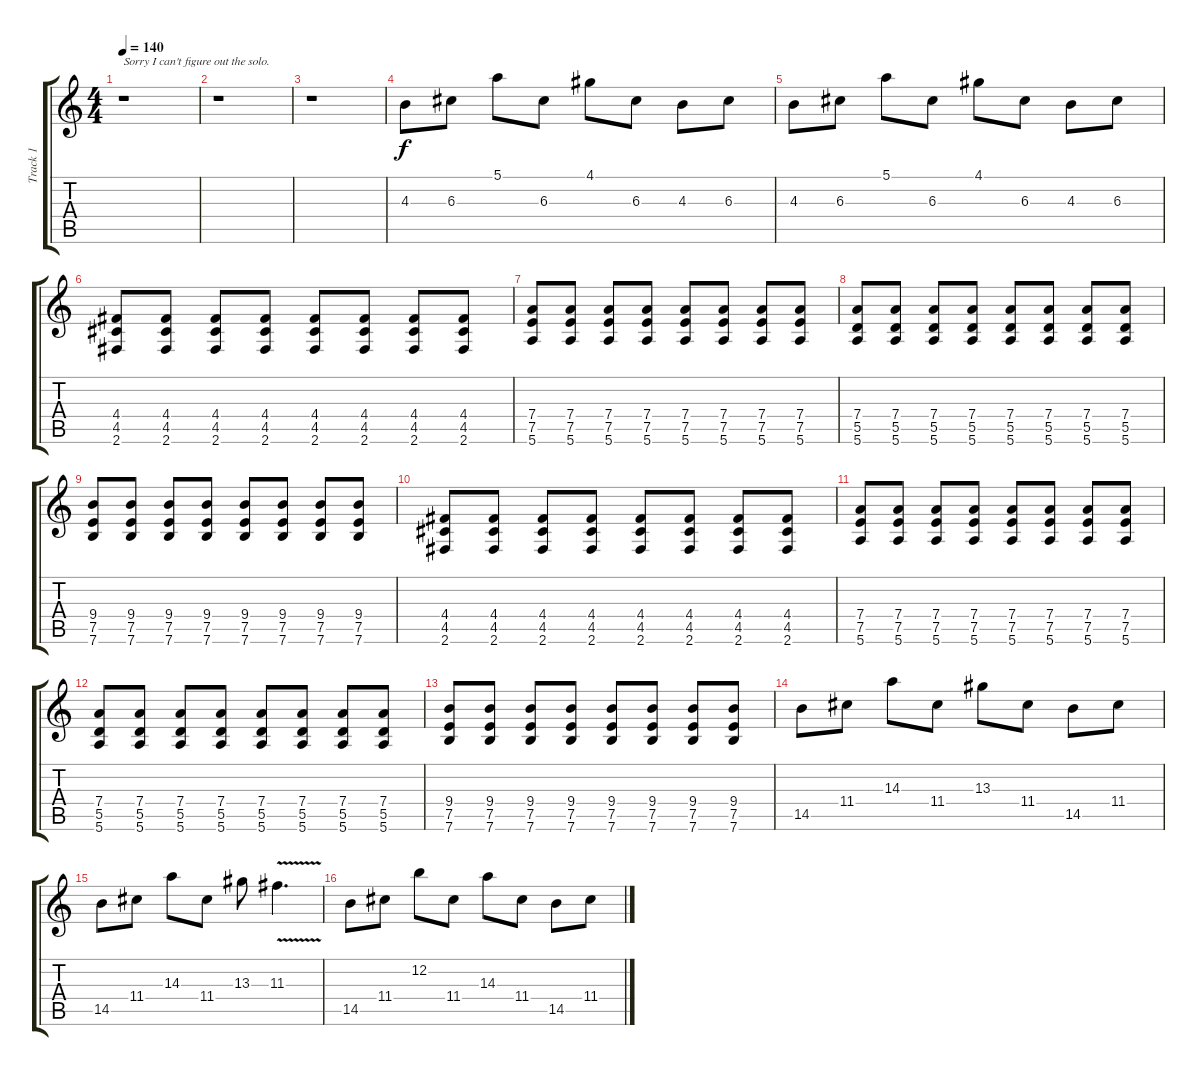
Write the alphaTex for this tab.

\track ("Track 1" "Track 1") {instrument distortionguitar}
\staff {score tabs}
\tuning (E4 B3 G3 D3 A2 E2) {hide}
\ts (4 4)
\tempo 140
\clef g2
\ks c
r.1{txt "Sorry I can't figure out the solo." dy f} |
r.1 |
r.1 |
4.3.8 6.3.8 5.1.8 6.3.8 4.1.8 6.3.8 4.3.8 6.3.8 |
4.3.8 6.3.8 5.1.8 6.3.8 4.1.8 6.3.8 4.3.8 6.3.8 |
(4.4 4.5 2.6).8 (4.4 4.5 2.6).8 (4.4 4.5 2.6).8 (4.4 4.5 2.6).8 (4.4 4.5 2.6).8 (4.4 4.5 2.6).8 (4.4 4.5 2.6).8 (4.4 4.5 2.6).8 |
(7.4 7.5 5.6).8 (7.4 7.5 5.6).8 (7.4 7.5 5.6).8 (7.4 7.5 5.6).8 (7.4 7.5 5.6).8 (7.4 7.5 5.6).8 (7.4 7.5 5.6).8 (7.4 7.5 5.6).8 |
(7.4 5.5 5.6).8 (7.4 5.5 5.6).8 (7.4 5.5 5.6).8 (7.4 5.5 5.6).8 (7.4 5.5 5.6).8 (7.4 5.5 5.6).8 (7.4 5.5 5.6).8 (7.4 5.5 5.6).8 |
(9.4 7.5 7.6).8 (9.4 7.5 7.6).8 (9.4 7.5 7.6).8 (9.4 7.5 7.6).8 (9.4 7.5 7.6).8 (9.4 7.5 7.6).8 (9.4 7.5 7.6).8 (9.4 7.5 7.6).8 |
(4.4 4.5 2.6).8 (4.4 4.5 2.6).8 (4.4 4.5 2.6).8 (4.4 4.5 2.6).8 (4.4 4.5 2.6).8 (4.4 4.5 2.6).8 (4.4 4.5 2.6).8 (4.4 4.5 2.6).8 |
(7.4 7.5 5.6).8 (7.4 7.5 5.6).8 (7.4 7.5 5.6).8 (7.4 7.5 5.6).8 (7.4 7.5 5.6).8 (7.4 7.5 5.6).8 (7.4 7.5 5.6).8 (7.4 7.5 5.6).8 |
(7.4 5.5 5.6).8 (7.4 5.5 5.6).8 (7.4 5.5 5.6).8 (7.4 5.5 5.6).8 (7.4 5.5 5.6).8 (7.4 5.5 5.6).8 (7.4 5.5 5.6).8 (7.4 5.5 5.6).8 |
(9.4 7.5 7.6).8 (9.4 7.5 7.6).8 (9.4 7.5 7.6).8 (9.4 7.5 7.6).8 (9.4 7.5 7.6).8 (9.4 7.5 7.6).8 (9.4 7.5 7.6).8 (9.4 7.5 7.6).8 |
14.5.8 11.4.8 14.3.8 11.4.8 13.3.8 11.4.8 14.5.8 11.4.8 |
14.5.8 11.4.8 14.3.8 11.4.8 13.3.8 11.3{v}.4{d} |
14.5.8 11.4.8 12.2.8 11.4.8 14.3.8 11.4.8 14.5.8 11.4.8
